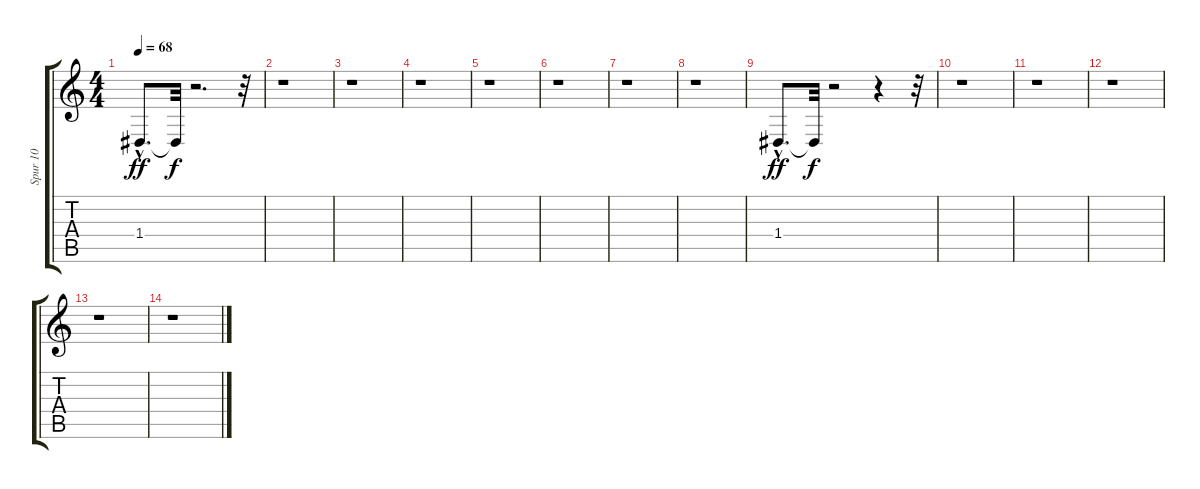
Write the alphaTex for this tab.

\track ("Spur 10" "Spur 10") {instrument acousticgrandpiano}
\staff {score tabs}
\tuning (E4 B3 G3 D3 A2 E2) {hide}
\ts (4 4)
\tempo 68
\clef g2
\ks c
1.4{hac}.8{d dy ff} 1.4{t}.32{dy f} r.2{d} r.32 |
r.1 |
r.1 |
r.1 |
r.1 |
r.1 |
r.1 |
r.1 |
1.4{hac}.8{d dy ff} 1.4{t}.32{dy f} r.2 r.4 r.32 |
r.1 |
r.1 |
r.1 |
r.1 |
r.1
